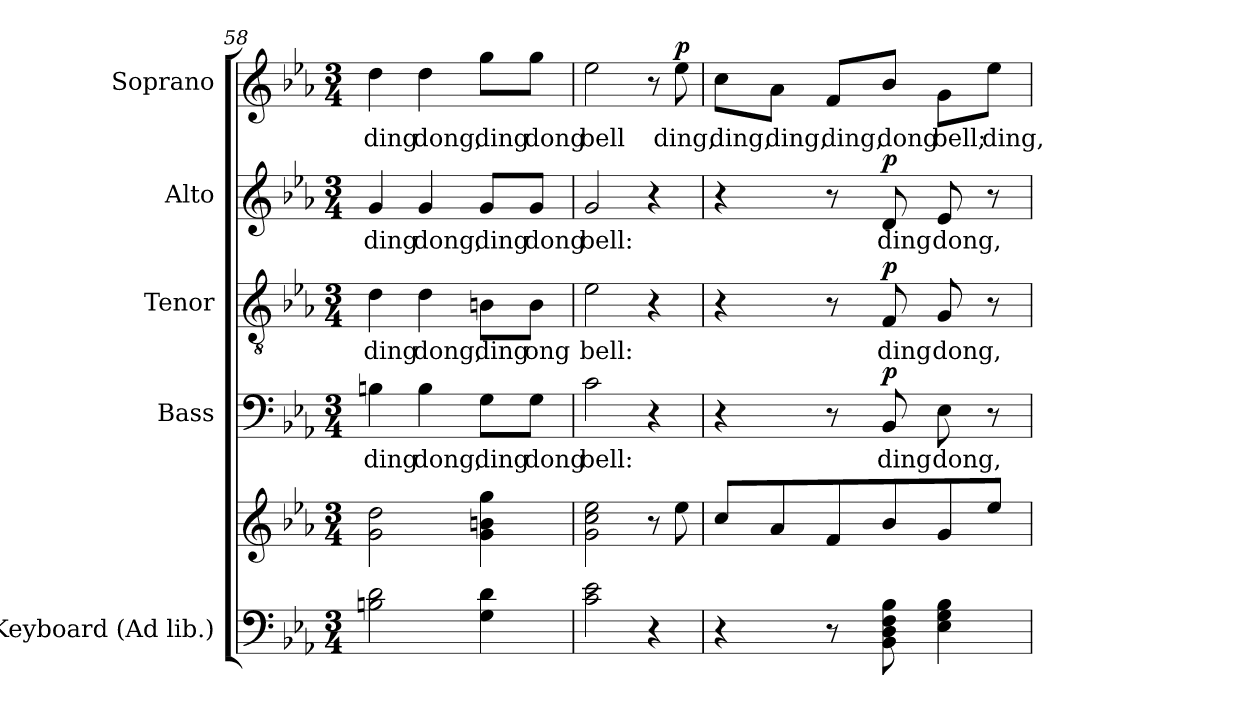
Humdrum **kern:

**kern	**kern	**kern	**text	**dynam	**kern	**text	**dynam	**kern	**text	**dynam	**kern	**text	**dynam
*part5	*part5	*part4	*part4	*part4	*part3	*part3	*part3	*part2	*part2	*part2	*part1	*part1	*part1
*staff6	*staff5	*staff4	*staff4	*staff4	*staff3	*staff3	*staff3	*staff2	*staff2	*staff2	*staff1	*staff1	*staff1
*I"Keyboard (Ad lib.)	*	*I"Bass	*	*	*I"Tenor	*	*	*I"Alto	*	*	*I"Soprano	*	*
*I'Kbd.	*	*I'B.	*	*	*I'T.	*	*	*I'A.	*	*	*I'S.	*	*
*clefF4	*clefG2	*clefF4	*	*	*clefGv2	*	*	*clefG2	*	*	*clefG2	*	*
*	*	*	*	*	*ITrd7c12	*	*	*	*	*	*	*	*
*k[b-e-a-]	*k[b-e-a-]	*k[b-e-a-]	*	*	*k[b-e-a-]	*	*	*k[b-e-a-]	*	*	*k[b-e-a-]	*	*
*E-:	*E-:	*E-:	*	*	*E-:	*	*	*E-:	*	*	*E-:	*	*
*M3/4	*M3/4	*M3/4	*	*	*M3/4	*	*	*M3/4	*	*	*M3/4	*	*
=58	=58	=58	=58	=58	=58	=58	=58	=58	=58	=58	=58	=58	=58
!	!	!	!LO:LY:b:color=#000000	!	!	!	!	!	!	!	!	!	!
!	!	!	!	!	!	!LO:LY:b:color=#000000	!	!	!	!	!	!	!
!	!	!	!	!	!	!	!	!	!LO:LY:b:color=#000000	!	!	!	!
!	!	!	!	!	!	!	!	!	!	!	!	!LO:LY:b:color=#000000	!
2Bni\ 2di	2gi\ 2ddi	4Bni\	ding	.	4Di\	ding	.	4gi/	ding	.	4ddi\	ding	.
!	!	!	!LO:LY:b:color=#000000	!	!	!	!	!	!	!	!	!	!
!	!	!	!	!	!	!LO:LY:b:color=#000000	!	!	!	!	!	!	!
!	!	!	!	!	!	!	!	!	!LO:LY:b:color=#000000	!	!	!	!
!	!	!	!	!	!	!	!	!	!	!	!	!LO:LY:b:color=#000000	!
.	.	4Bi\	dong,	.	4Di\	dong,	.	4gi/	dong,	.	4ddi\	dong,	.
!	!	!	!LO:LY:b:color=#000000	!	!	!	!	!	!	!	!	!	!
!	!	!	!	!	!	!LO:LY:b:color=#000000	!	!	!	!	!	!	!
!	!	!	!	!	!	!	!	!	!LO:LY:b:color=#000000	!	!	!	!
!	!	!	!	!	!	!	!	!	!	!	!	!LO:LY:b:color=#000000	!
4Gi\ 4di	4gi\ 4bni 4ggi	8Gi\L	ding	.	8BBni\L	ding	.	8gi/L	ding	.	8ggi\L	ding	.
!	!	!	!LO:LY:b:color=#000000	!	!	!	!	!	!	!	!	!	!
!	!	!	!	!	!	!LO:LY:b:color=#000000	!	!	!	!	!	!	!
!	!	!	!	!	!	!	!	!	!LO:LY:b:color=#000000	!	!	!	!
!	!	!	!	!	!	!	!	!	!	!	!	!LO:LY:b:color=#000000	!
.	.	8Gi\J	dong	.	8BBi\J	ong	.	8gi/J	dong	.	8ggi\J	dong	.
=59	=59	=59	=59	=59	=59	=59	=59	=59	=59	=59	=59	=59	=59
!	!	!	!LO:LY:b:color=#000000	!	!	!	!	!	!	!	!	!	!
!	!	!	!	!	!	!LO:LY:b:color=#000000	!	!	!	!	!	!	!
!	!	!	!	!	!	!	!	!	!LO:LY:b:color=#000000	!	!	!	!
!	!	!	!	!	!	!	!	!	!	!	!	!LO:LY:b:color=#000000	!
2ci\ 2e-i	2gi\ 2cci 2ee-i	2ci\	bell:	.	2E-i\	bell:	.	2gi/	bell:	.	2ee-i\	bell	.
4r	8r	4r	.	.	4r	.	.	4r	.	.	8r	.	.
!	!	!	!	!	!	!	!	!	!	!	!	!LO:LY:b:color=#000000	!
.	8ee-i\	.	.	.	.	.	.	.	.	.	8ee-i\	ding,	p
=60	=60	=60	=60	=60	=60	=60	=60	=60	=60	=60	=60	=60	=60
!	!	!	!	!	!	!	!	!	!	!	!	!LO:LY:b:color=#000000	!
4r	8cci/L	4r	.	.	4r	.	.	4r	.	.	8cci\L	ding,	.
!	!	!	!	!	!	!	!	!	!	!	!	!LO:LY:b:color=#000000	!
.	8a-i/	.	.	.	.	.	.	.	.	.	8a-i\J	ding,	.
!	!	!	!	!	!	!	!	!	!	!	!	!LO:LY:b:color=#000000	!
8r	8fi/	8r	.	.	8r	.	.	8r	.	.	8fi/L	ding,	.
!	!	!	!LO:LY:b:color=#000000	!	!	!	!	!	!	!	!	!	!
!	!	!	!	!	!	!LO:LY:b:color=#000000	!	!	!	!	!	!	!
!	!	!	!	!	!	!	!	!	!LO:LY:b:color=#000000	!	!	!	!
!	!	!	!	!	!	!	!	!	!	!	!	!LO:LY:b:color=#000000	!
8BB-i\ 8Di 8Fi 8B-i	8b-i/	8BB-i/	ding	p	8FFi/	ding	p	8di/	ding	p	8b-i/J	dong	.
!	!	!	!LO:LY:b:color=#000000	!	!	!	!	!	!	!	!	!	!
!	!	!	!	!	!	!LO:LY:b:color=#000000	!	!	!	!	!	!	!
!	!	!	!	!	!	!	!	!	!LO:LY:b:color=#000000	!	!	!	!
!	!	!	!	!	!	!	!	!	!	!	!	!LO:LY:b:color=#000000	!
4E-i\ 4Gi 4B-i	8gi/	8E-i\	dong,	.	8GGi/	dong,	.	8e-i/	dong,	.	8gi\L	bell;	.
!	!	!	!	!	!	!	!	!	!	!	!	!LO:LY:b:color=#000000	!
.	8ee-i/J	8r	.	.	8r	.	.	8r	.	.	8ee-i\J	ding,	.
=	=	=	=	=	=	=	=	=	=	=	=	=	=
*-	*-	*-	*-	*-	*-	*-	*-	*-	*-	*-	*-	*-	*-
